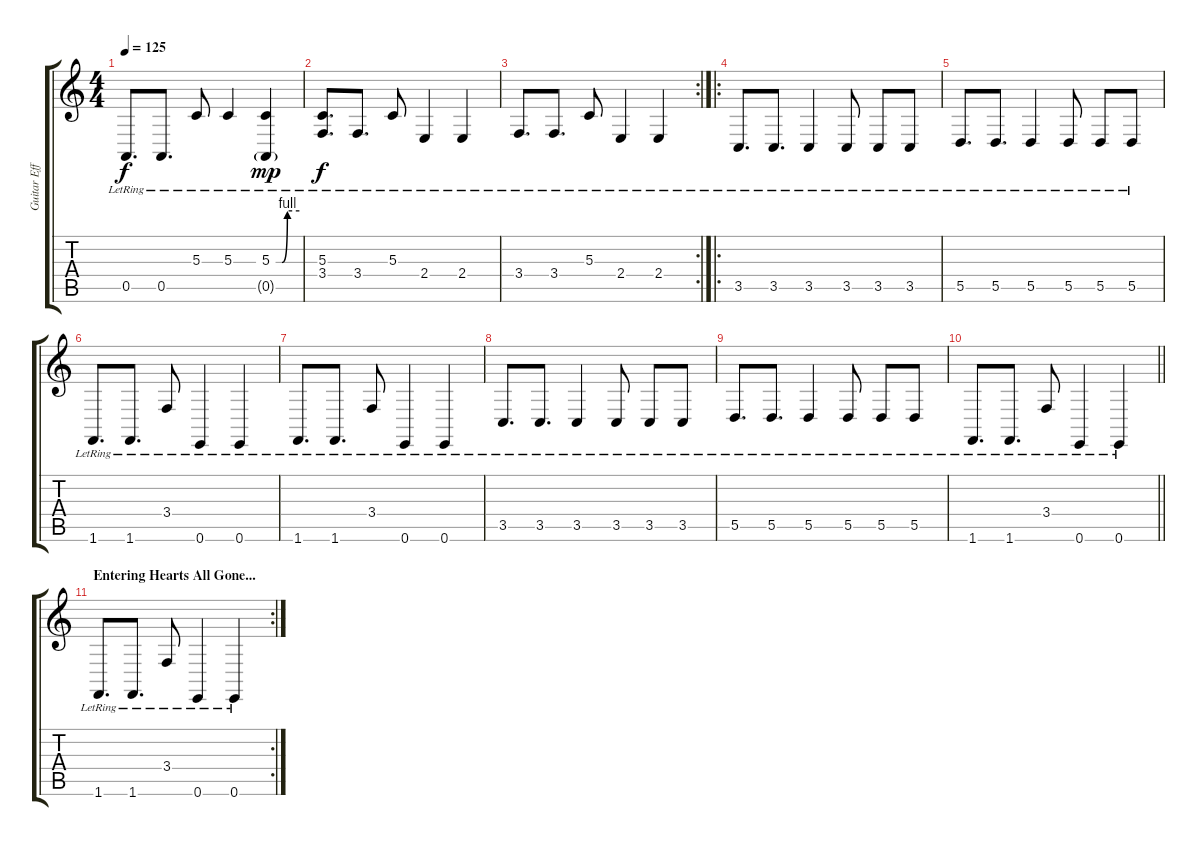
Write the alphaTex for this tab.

\track ("Guitar Effects" "Guitar Eff") {instrument pad1newage}
\staff {score tabs}
\tuning (E4 B3 G3 D3 A2 E2) {hide}
\ts (4 4)
\tempo 125
\clef g2
\ks c
0.5{lr}.8{d dy f} 0.5{lr}.8{d} 5.3{lr}.8 5.3{lr}.4 (5.3{be (custom 0 0 15 0 29 4 60 4)} 0.5{g lr}).4{dy mp} |
(5.3 3.4{lr}).8{d dy f} 3.4{lr}.8{d} 5.3{lr}.8 2.4{lr}.4 2.4{lr}.4 |
\rc 2
3.4{lr}.8{d} 3.4{lr}.8{d} 5.3{lr}.8 2.4{lr}.4 2.4{lr}.4 |
\ro
3.5{lr}.8{d volume 11} 3.5{lr}.8{d} 3.5{lr}.4 3.5{lr}.8 3.5{lr}.8 3.5{lr}.8 |
5.5{lr}.8{d} 5.5{lr}.8{d} 5.5{lr}.4 5.5{lr}.8 5.5{lr}.8 5.5{lr}.8 |
1.6{lr}.8{d} 1.6{lr}.8{d} 3.4{lr}.8 0.6{lr}.4 0.6{lr}.4 |
1.6{lr}.8{d} 1.6{lr}.8{d} 3.4{lr}.8 0.6{lr}.4 0.6{lr}.4 |
3.5{lr}.8{d} 3.5{lr}.8{d} 3.5{lr}.4 3.5{lr}.8 3.5{lr}.8 3.5{lr}.8 |
5.5{lr}.8{d} 5.5{lr}.8{d} 5.5{lr}.4 5.5{lr}.8 5.5{lr}.8 5.5{lr}.8 |
\barLineRight lightlight
1.6{lr}.8{d} 1.6{lr}.8{d} 3.4{lr}.8 0.6{lr}.4 0.6{lr}.4 |
\rc 2
\section ("" "Entering Hearts All Gone...")
1.6{lr}.8{d} 1.6{lr}.8{d} 3.4{lr}.8 0.6{lr}.4 0.6{lr}.4
